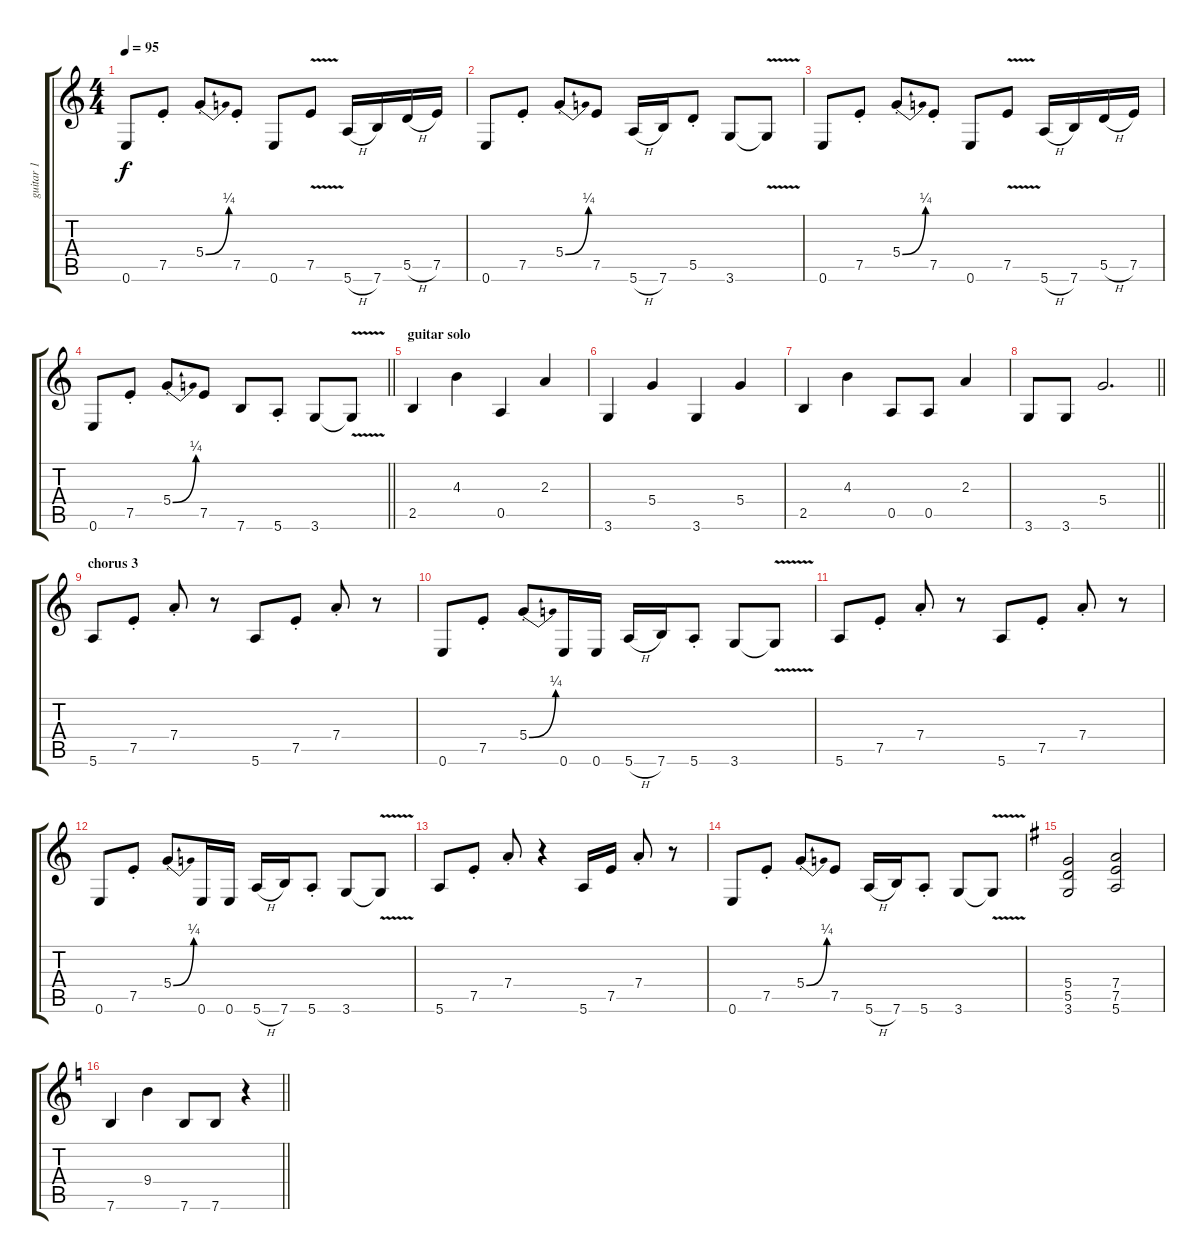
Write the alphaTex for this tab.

\track ("guitar 1" "guitar 1") {instrument overdrivenguitar}
\staff {score tabs}
\tuning (E4 B3 G3 D3 A2 E2) {hide}
\ts (4 4)
\tempo 95
\clef g2
\ks c
0.6.8{dy f} 7.5{st}.8 5.4{be (bend 0 0 60 1) st}.8 7.5{st}.8 0.6.8 7.5{v}.8 5.6{h}.16 7.6.16 5.5{h}.16 7.5.16 |
0.6.8 7.5{st}.8 5.4{be (bend 0 0 60 1) st}.8 7.5.8 5.6{h}.16 7.6.16 5.5{st}.8 3.6.8 3.6{v t}.8 |
0.6.8 7.5{st}.8 5.4{be (bend 0 0 60 1) st}.8 7.5{st}.8 0.6.8 7.5{v}.8 5.6{h}.16 7.6.16 5.5{h}.16 7.5.16 |
\barLineRight lightlight
0.6.8 7.5{st}.8 5.4{be (bend 0 0 60 1) st}.8 7.5.8 7.6.8 5.6{st}.8 3.6.8 3.6{v t}.8 |
\section ("" "guitar solo")
2.5.4 4.3.4 0.5.4 2.3.4 |
3.6.4 5.4.4 3.6.4 5.4.4 |
2.5.4 4.3.4 0.5.8 0.5.8 2.3.4 |
\barLineRight lightlight
3.6.8 3.6.8 5.4.2{d} |
\section ("" "chorus 3")
5.6.8 7.5{st}.8 7.4{st}.8 r.8 5.6.8 7.5{st}.8 7.4{st}.8 r.8 |
0.6.8 7.5{st}.8 5.4{be (bend 0 0 60 1) st}.8 0.6.16 0.6.16 5.6{h}.16 7.6.16 5.6{st}.8 3.6.8 3.6{v t}.8 |
5.6.8 7.5{st}.8 7.4{st}.8 r.8 5.6.8 7.5{st}.8 7.4{st}.8 r.8 |
0.6.8 7.5{st}.8 5.4{be (bend 0 0 60 1) st}.8 0.6.16 0.6.16 5.6{h}.16 7.6.16 5.6{st}.8 3.6.8 3.6{v t}.8 |
5.6.8 7.5{st}.8 7.4{st}.8 r.4 5.6.16 7.5.16 7.4{st}.8 r.8 |
0.6.8 7.5{st}.8 5.4{be (bend 0 0 60 1) st}.8 7.5.8 5.6{h}.16 7.6.16 5.6{st}.8 3.6.8 3.6{v t}.8 |
\ks g
(5.4 5.5 3.6).2 (7.4 7.5 5.6).2 |
\barLineRight lightlight
\ks c
7.6.4 9.4.4 7.6.8 7.6.8 r.4
